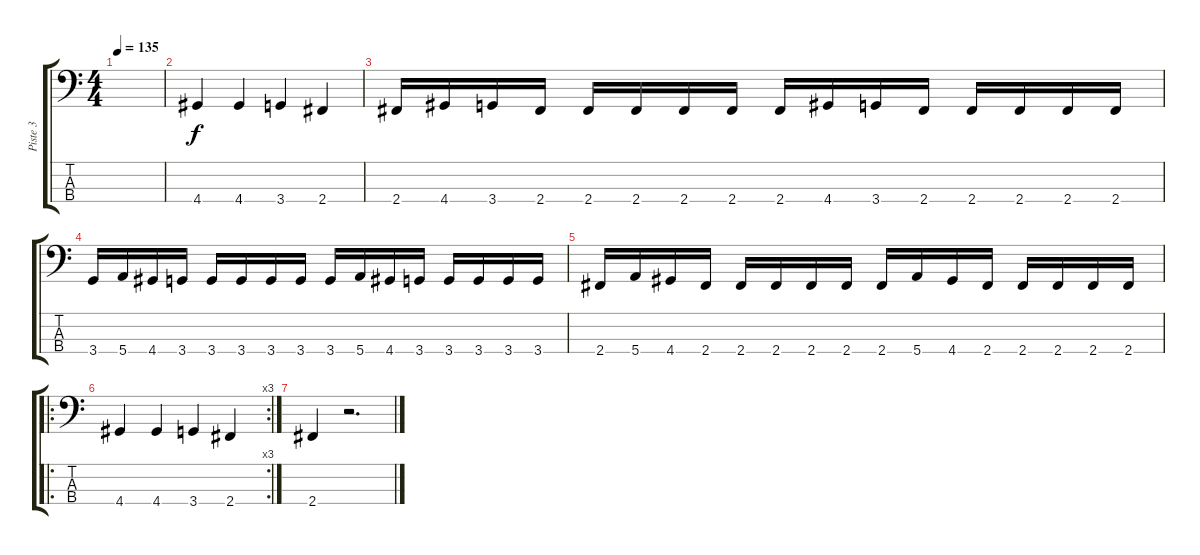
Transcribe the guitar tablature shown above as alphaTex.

\track ("Piste 3" "Piste 3") {instrument electricbassfinger}
\staff {score tabs}
\tuning (G2 D2 A1 E1) {hide}
\ts (4 4)
\tempo 135
\clef f4
\ks c
|
4.4.4 4.4.4 3.4.4 2.4.4 |
2.4.16 4.4.16 3.4.16 2.4.16 2.4.16 2.4.16 2.4.16 2.4.16 2.4.16 4.4.16 3.4.16 2.4.16 2.4.16 2.4.16 2.4.16 2.4.16 |
3.4.16 5.4.16 4.4.16 3.4.16 3.4.16 3.4.16 3.4.16 3.4.16 3.4.16 5.4.16 4.4.16 3.4.16 3.4.16 3.4.16 3.4.16 3.4.16 |
2.4.16 5.4.16 4.4.16 2.4.16 2.4.16 2.4.16 2.4.16 2.4.16 2.4.16 5.4.16 4.4.16 2.4.16 2.4.16 2.4.16 2.4.16 2.4.16 |
\ro
\rc 3
4.4.4 4.4.4 3.4.4 2.4.4 |
2.4.4 r.2{d}
